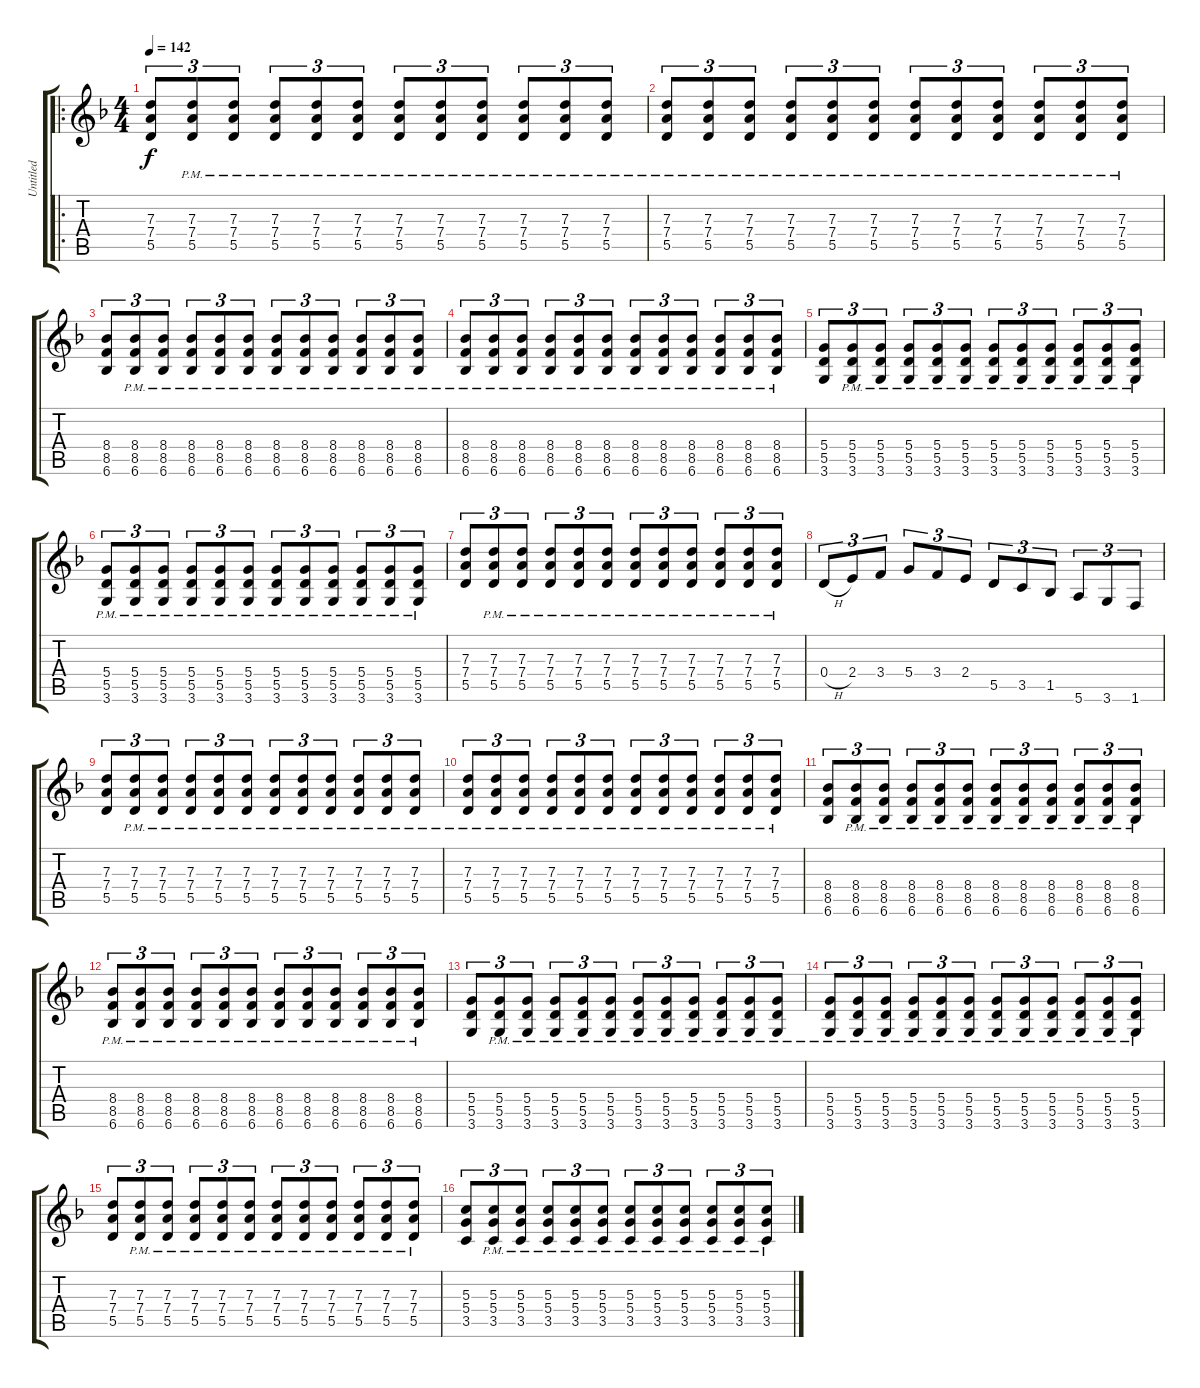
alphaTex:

\track ("Untitled" "Untitled") {instrument distortionguitar}
\staff {score tabs}
\tuning (E4 B3 G3 D3 A2 E2) {hide}
\ro
\ts (4 4)
\tempo 142
\clef g2
\ks f
(7.3 7.4 5.5).8{tu (3 2) dy f} (7.3{pm} 7.4{pm} 5.5{pm}).8{tu (3 2)} (7.3{pm} 7.4{pm} 5.5{pm}).8{tu (3 2)} (7.3{pm} 7.4{pm} 5.5{pm}).8{tu (3 2)} (7.3{pm} 7.4{pm} 5.5{pm}).8{tu (3 2)} (7.3{pm} 7.4{pm} 5.5{pm}).8{tu (3 2)} (7.3{pm} 7.4{pm} 5.5{pm}).8{tu (3 2)} (7.3{pm} 7.4{pm} 5.5{pm}).8{tu (3 2)} (7.3{pm} 7.4{pm} 5.5{pm}).8{tu (3 2)} (7.3{pm} 7.4{pm} 5.5{pm}).8{tu (3 2)} (7.3{pm} 7.4{pm} 5.5{pm}).8{tu (3 2)} (7.3{pm} 7.4{pm} 5.5{pm}).8{tu (3 2)} |
(7.3{pm} 7.4{pm} 5.5{pm}).8{tu (3 2)} (7.3{pm} 7.4{pm} 5.5{pm}).8{tu (3 2)} (7.3{pm} 7.4{pm} 5.5{pm}).8{tu (3 2)} (7.3{pm} 7.4{pm} 5.5{pm}).8{tu (3 2)} (7.3{pm} 7.4{pm} 5.5{pm}).8{tu (3 2)} (7.3{pm} 7.4{pm} 5.5{pm}).8{tu (3 2)} (7.3{pm} 7.4{pm} 5.5{pm}).8{tu (3 2)} (7.3{pm} 7.4{pm} 5.5{pm}).8{tu (3 2)} (7.3{pm} 7.4{pm} 5.5{pm}).8{tu (3 2)} (7.3{pm} 7.4{pm} 5.5{pm}).8{tu (3 2)} (7.3{pm} 7.4{pm} 5.5{pm}).8{tu (3 2)} (7.3{pm} 7.4{pm} 5.5{pm}).8{tu (3 2)} |
(8.4 8.5 6.6).8{tu (3 2)} (8.4{pm} 8.5{pm} 6.6{pm}).8{tu (3 2)} (8.4{pm} 8.5{pm} 6.6{pm}).8{tu (3 2)} (8.4{pm} 8.5{pm} 6.6{pm}).8{tu (3 2)} (8.4{pm} 8.5{pm} 6.6{pm}).8{tu (3 2)} (8.4{pm} 8.5{pm} 6.6{pm}).8{tu (3 2)} (8.4{pm} 8.5{pm} 6.6{pm}).8{tu (3 2)} (8.4{pm} 8.5{pm} 6.6{pm}).8{tu (3 2)} (8.4{pm} 8.5{pm} 6.6{pm}).8{tu (3 2)} (8.4{pm} 8.5{pm} 6.6{pm}).8{tu (3 2)} (8.4{pm} 8.5{pm} 6.6{pm}).8{tu (3 2)} (8.4{pm} 8.5{pm} 6.6{pm}).8{tu (3 2)} |
(8.4{pm} 8.5{pm} 6.6{pm}).8{tu (3 2)} (8.4{pm} 8.5{pm} 6.6{pm}).8{tu (3 2)} (8.4{pm} 8.5{pm} 6.6{pm}).8{tu (3 2)} (8.4{pm} 8.5{pm} 6.6{pm}).8{tu (3 2)} (8.4{pm} 8.5{pm} 6.6{pm}).8{tu (3 2)} (8.4{pm} 8.5{pm} 6.6{pm}).8{tu (3 2)} (8.4{pm} 8.5{pm} 6.6{pm}).8{tu (3 2)} (8.4{pm} 8.5{pm} 6.6{pm}).8{tu (3 2)} (8.4{pm} 8.5{pm} 6.6{pm}).8{tu (3 2)} (8.4{pm} 8.5{pm} 6.6{pm}).8{tu (3 2)} (8.4{pm} 8.5{pm} 6.6{pm}).8{tu (3 2)} (8.4{pm} 8.5{pm} 6.6{pm}).8{tu (3 2)} |
(5.4 5.5 3.6).8{tu (3 2)} (5.4{pm} 5.5{pm} 3.6{pm}).8{tu (3 2)} (5.4{pm} 5.5{pm} 3.6{pm}).8{tu (3 2)} (5.4{pm} 5.5{pm} 3.6{pm}).8{tu (3 2)} (5.4{pm} 5.5{pm} 3.6{pm}).8{tu (3 2)} (5.4{pm} 5.5{pm} 3.6{pm}).8{tu (3 2)} (5.4{pm} 5.5{pm} 3.6{pm}).8{tu (3 2)} (5.4{pm} 5.5{pm} 3.6{pm}).8{tu (3 2)} (5.4{pm} 5.5{pm} 3.6{pm}).8{tu (3 2)} (5.4{pm} 5.5{pm} 3.6{pm}).8{tu (3 2)} (5.4{pm} 5.5{pm} 3.6{pm}).8{tu (3 2)} (5.4{pm} 5.5{pm} 3.6{pm}).8{tu (3 2)} |
(5.4{pm} 5.5{pm} 3.6{pm}).8{tu (3 2)} (5.4{pm} 5.5{pm} 3.6{pm}).8{tu (3 2)} (5.4{pm} 5.5{pm} 3.6{pm}).8{tu (3 2)} (5.4{pm} 5.5{pm} 3.6{pm}).8{tu (3 2)} (5.4{pm} 5.5{pm} 3.6{pm}).8{tu (3 2)} (5.4{pm} 5.5{pm} 3.6{pm}).8{tu (3 2)} (5.4{pm} 5.5{pm} 3.6{pm}).8{tu (3 2)} (5.4{pm} 5.5{pm} 3.6{pm}).8{tu (3 2)} (5.4{pm} 5.5{pm} 3.6{pm}).8{tu (3 2)} (5.4{pm} 5.5{pm} 3.6{pm}).8{tu (3 2)} (5.4{pm} 5.5{pm} 3.6{pm}).8{tu (3 2)} (5.4{pm} 5.5{pm} 3.6{pm}).8{tu (3 2)} |
(7.3 7.4 5.5).8{tu (3 2)} (7.3{pm} 7.4{pm} 5.5{pm}).8{tu (3 2)} (7.3{pm} 7.4{pm} 5.5{pm}).8{tu (3 2)} (7.3{pm} 7.4{pm} 5.5{pm}).8{tu (3 2)} (7.3{pm} 7.4{pm} 5.5{pm}).8{tu (3 2)} (7.3{pm} 7.4{pm} 5.5{pm}).8{tu (3 2)} (7.3{pm} 7.4{pm} 5.5{pm}).8{tu (3 2)} (7.3{pm} 7.4{pm} 5.5{pm}).8{tu (3 2)} (7.3{pm} 7.4{pm} 5.5{pm}).8{tu (3 2)} (7.3{pm} 7.4{pm} 5.5{pm}).8{tu (3 2)} (7.3{pm} 7.4{pm} 5.5{pm}).8{tu (3 2)} (7.3{pm} 7.4{pm} 5.5{pm}).8{tu (3 2)} |
0.4{h}.8{tu (3 2)} 2.4.8{tu (3 2)} 3.4.8{tu (3 2)} 5.4.8{tu (3 2)} 3.4.8{tu (3 2)} 2.4.8{tu (3 2)} 5.5.8{tu (3 2)} 3.5.8{tu (3 2)} 1.5.8{tu (3 2)} 5.6.8{tu (3 2)} 3.6.8{tu (3 2)} 1.6.8{tu (3 2)} |
(7.3 7.4 5.5).8{tu (3 2)} (7.3{pm} 7.4{pm} 5.5{pm}).8{tu (3 2)} (7.3{pm} 7.4{pm} 5.5{pm}).8{tu (3 2)} (7.3{pm} 7.4{pm} 5.5{pm}).8{tu (3 2)} (7.3{pm} 7.4{pm} 5.5{pm}).8{tu (3 2)} (7.3{pm} 7.4{pm} 5.5{pm}).8{tu (3 2)} (7.3{pm} 7.4{pm} 5.5{pm}).8{tu (3 2)} (7.3{pm} 7.4{pm} 5.5{pm}).8{tu (3 2)} (7.3{pm} 7.4{pm} 5.5{pm}).8{tu (3 2)} (7.3{pm} 7.4{pm} 5.5{pm}).8{tu (3 2)} (7.3{pm} 7.4{pm} 5.5{pm}).8{tu (3 2)} (7.3{pm} 7.4{pm} 5.5{pm}).8{tu (3 2)} |
(7.3{pm} 7.4{pm} 5.5{pm}).8{tu (3 2)} (7.3{pm} 7.4{pm} 5.5{pm}).8{tu (3 2)} (7.3{pm} 7.4{pm} 5.5{pm}).8{tu (3 2)} (7.3{pm} 7.4{pm} 5.5{pm}).8{tu (3 2)} (7.3{pm} 7.4{pm} 5.5{pm}).8{tu (3 2)} (7.3{pm} 7.4{pm} 5.5{pm}).8{tu (3 2)} (7.3{pm} 7.4{pm} 5.5{pm}).8{tu (3 2)} (7.3{pm} 7.4{pm} 5.5{pm}).8{tu (3 2)} (7.3{pm} 7.4{pm} 5.5{pm}).8{tu (3 2)} (7.3{pm} 7.4{pm} 5.5{pm}).8{tu (3 2)} (7.3{pm} 7.4{pm} 5.5{pm}).8{tu (3 2)} (7.3{pm} 7.4{pm} 5.5{pm}).8{tu (3 2)} |
(8.4 8.5 6.6).8{tu (3 2)} (8.4{pm} 8.5{pm} 6.6{pm}).8{tu (3 2)} (8.4{pm} 8.5{pm} 6.6{pm}).8{tu (3 2)} (8.4{pm} 8.5{pm} 6.6{pm}).8{tu (3 2)} (8.4{pm} 8.5{pm} 6.6{pm}).8{tu (3 2)} (8.4{pm} 8.5{pm} 6.6{pm}).8{tu (3 2)} (8.4{pm} 8.5{pm} 6.6{pm}).8{tu (3 2)} (8.4{pm} 8.5{pm} 6.6{pm}).8{tu (3 2)} (8.4{pm} 8.5{pm} 6.6{pm}).8{tu (3 2)} (8.4{pm} 8.5{pm} 6.6{pm}).8{tu (3 2)} (8.4{pm} 8.5{pm} 6.6{pm}).8{tu (3 2)} (8.4{pm} 8.5{pm} 6.6{pm}).8{tu (3 2)} |
(8.4{pm} 8.5{pm} 6.6{pm}).8{tu (3 2)} (8.4{pm} 8.5{pm} 6.6{pm}).8{tu (3 2)} (8.4{pm} 8.5{pm} 6.6{pm}).8{tu (3 2)} (8.4{pm} 8.5{pm} 6.6{pm}).8{tu (3 2)} (8.4{pm} 8.5{pm} 6.6{pm}).8{tu (3 2)} (8.4{pm} 8.5{pm} 6.6{pm}).8{tu (3 2)} (8.4{pm} 8.5{pm} 6.6{pm}).8{tu (3 2)} (8.4{pm} 8.5{pm} 6.6{pm}).8{tu (3 2)} (8.4{pm} 8.5{pm} 6.6{pm}).8{tu (3 2)} (8.4{pm} 8.5{pm} 6.6{pm}).8{tu (3 2)} (8.4{pm} 8.5{pm} 6.6{pm}).8{tu (3 2)} (8.4{pm} 8.5{pm} 6.6{pm}).8{tu (3 2)} |
(5.4 5.5 3.6).8{tu (3 2)} (5.4{pm} 5.5{pm} 3.6{pm}).8{tu (3 2)} (5.4{pm} 5.5{pm} 3.6{pm}).8{tu (3 2)} (5.4{pm} 5.5{pm} 3.6{pm}).8{tu (3 2)} (5.4{pm} 5.5{pm} 3.6{pm}).8{tu (3 2)} (5.4{pm} 5.5{pm} 3.6{pm}).8{tu (3 2)} (5.4{pm} 5.5{pm} 3.6{pm}).8{tu (3 2)} (5.4{pm} 5.5{pm} 3.6{pm}).8{tu (3 2)} (5.4{pm} 5.5{pm} 3.6{pm}).8{tu (3 2)} (5.4{pm} 5.5{pm} 3.6{pm}).8{tu (3 2)} (5.4{pm} 5.5{pm} 3.6{pm}).8{tu (3 2)} (5.4{pm} 5.5{pm} 3.6{pm}).8{tu (3 2)} |
(5.4{pm} 5.5{pm} 3.6{pm}).8{tu (3 2)} (5.4{pm} 5.5{pm} 3.6{pm}).8{tu (3 2)} (5.4{pm} 5.5{pm} 3.6{pm}).8{tu (3 2)} (5.4{pm} 5.5{pm} 3.6{pm}).8{tu (3 2)} (5.4{pm} 5.5{pm} 3.6{pm}).8{tu (3 2)} (5.4{pm} 5.5{pm} 3.6{pm}).8{tu (3 2)} (5.4{pm} 5.5{pm} 3.6{pm}).8{tu (3 2)} (5.4{pm} 5.5{pm} 3.6{pm}).8{tu (3 2)} (5.4{pm} 5.5{pm} 3.6{pm}).8{tu (3 2)} (5.4{pm} 5.5{pm} 3.6{pm}).8{tu (3 2)} (5.4{pm} 5.5{pm} 3.6{pm}).8{tu (3 2)} (5.4{pm} 5.5{pm} 3.6{pm}).8{tu (3 2)} |
(7.3 7.4 5.5).8{tu (3 2)} (7.3{pm} 7.4{pm} 5.5{pm}).8{tu (3 2)} (7.3{pm} 7.4{pm} 5.5{pm}).8{tu (3 2)} (7.3{pm} 7.4{pm} 5.5{pm}).8{tu (3 2)} (7.3{pm} 7.4{pm} 5.5{pm}).8{tu (3 2)} (7.3{pm} 7.4{pm} 5.5{pm}).8{tu (3 2)} (7.3{pm} 7.4{pm} 5.5{pm}).8{tu (3 2)} (7.3{pm} 7.4{pm} 5.5{pm}).8{tu (3 2)} (7.3{pm} 7.4{pm} 5.5{pm}).8{tu (3 2)} (7.3{pm} 7.4{pm} 5.5{pm}).8{tu (3 2)} (7.3{pm} 7.4{pm} 5.5{pm}).8{tu (3 2)} (7.3{pm} 7.4{pm} 5.5{pm}).8{tu (3 2)} |
(5.3 5.4 3.5).8{tu (3 2)} (5.3{pm} 5.4{pm} 3.5{pm}).8{tu (3 2)} (5.3{pm} 5.4{pm} 3.5{pm}).8{tu (3 2)} (5.3{pm} 5.4{pm} 3.5{pm}).8{tu (3 2)} (5.3{pm} 5.4{pm} 3.5{pm}).8{tu (3 2)} (5.3{pm} 5.4{pm} 3.5{pm}).8{tu (3 2)} (5.3{pm} 5.4{pm} 3.5{pm}).8{tu (3 2)} (5.3{pm} 5.4{pm} 3.5{pm}).8{tu (3 2)} (5.3{pm} 5.4{pm} 3.5{pm}).8{tu (3 2)} (5.3{pm} 5.4{pm} 3.5{pm}).8{tu (3 2)} (5.3{pm} 5.4{pm} 3.5{pm}).8{tu (3 2)} (5.3{pm} 5.4{pm} 3.5{pm}).8{tu (3 2)}
